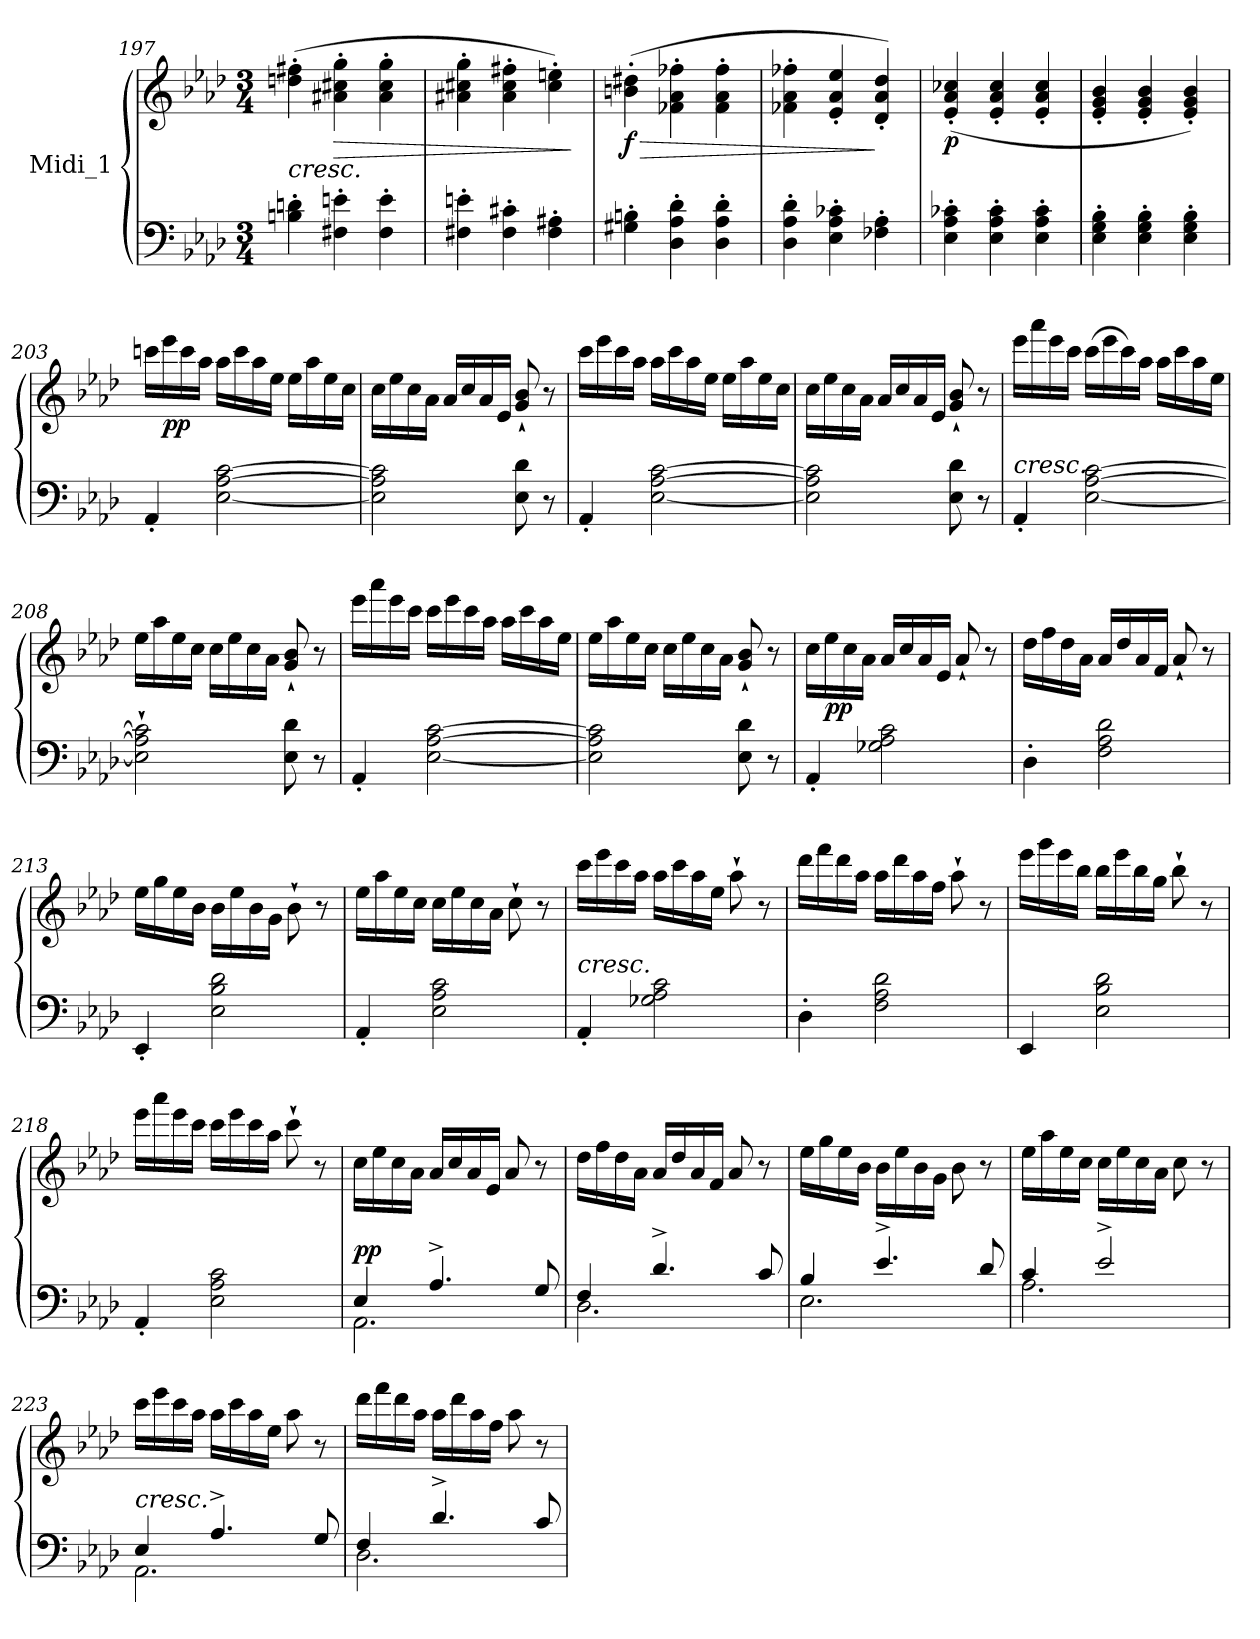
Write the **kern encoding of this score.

**kern	**kern	**dynam
*part1	*part1	*part1
*staff2	*staff1	*staff1/2
*I"Midi_1	*	*
*clefF4	*clefG2	*
*k[b-e-a-d-]	*k[b-e-a-d-]	*
*A-:	*A-:	*
*M3/4	*M3/4	*
=197	=197	=197
!	!	!LO:HP:b
4Bn\' 4dn\'	(>4ddn\' 4ff#X\'	<
!	!	!LO:HP:b
4F#X\' 4en\'	4a#X\' 4cc#X\' 4gg\'	>
4F#\' 4e\'	4a#\' 4cc#\' 4gg\'	[
=198	=198	=198
4F#X\' 4en\'	4a#X\' 4cc#X\' 4gg\'	.
4F#\' 4c#X\'	4a#\' 4cc#\' 4ff#X\'	.
4F#\' 4A#X\'	4cc#\' 4een\')	.
.	.	]
=199	=199	=199
!	!	!LO:HP:b
!	!	!LO:DY:n=1:b
4G#X\' 4Bn\'	(>4bn\' 4dd#X\'	> f
4D-i\' 4A-i\' 4d-i\'	4f-X\' 4a-i\' 4ff-X\'	.
4D-\' 4A-\' 4d-\'	4f-\' 4a-\' 4ff-\'	.
=200	=200	=200
4D-\' 4A-\' 4d-\'	4f-X\' 4a-\' 4ff-X\'	.
4E-\' 4A-\' 4c-X\'	4e-/' 4a-/' 4ee-/'	.
4F-X\' 4A-\'	4d-/' 4a-/' 4dd-/')	]
=201	=201	=201
!	!	!LO:DY:b
4E-\' 4A-\' 4c-X\'	(4e-/' 4a-/' 4cc-X/'	p
4E-\' 4A-\' 4c-\'	4e-/' 4a-/' 4cc-/'	.
4E-\' 4A-\' 4c-\'	4e-/' 4a-/' 4cc-/'	.
=202	=202	=202
4E-\' 4G\' 4B-\'	4e-/' 4g/' 4b-/'	.
4E-\' 4G\' 4B-\'	4e-/' 4g/' 4b-/'	.
4E-\' 4G\' 4B-\'	4e-/' 4g/' 4b-/')	.
!!LO:LB:g=z
=203	=203	=203
4AA-'/	16cccni\LL	.
!	!	!LO:DY:b
.	16eee-\	pp
.	16ccc\	.
.	16aa-\JJ	.
[2E-\ [2A-\ [2c\	16aa-\LL	.
.	16ccc\	.
.	16aa-\	.
.	16ee-\JJ	.
.	16ee-\LL	.
.	16aa-\	.
.	16ee-\	.
.	16cc\JJ	.
=204	=204	=204
2E-\] 2A-\] 2c\]	16cc\LL	.
.	16ee-\	.
.	16cc\	.
.	16a-\JJ	.
.	16a-/LL	.
.	16cc/	.
.	16a-/	.
.	16e-/JJ	.
8E-\ 8d-\	8g/` 8b-/`	.
8r	8r	.
=205	=205	=205
4AA-'/	16ccc\LL	.
.	16eee-\	.
.	16ccc\	.
.	16aa-\JJ	.
[2E-\ [2A-\ [2c\	16aa-\LL	.
.	16ccc\	.
.	16aa-\	.
.	16ee-\JJ	.
.	16ee-\LL	.
.	16aa-\	.
.	16ee-\	.
.	16cc\JJ	.
!!LO:LB:g=z
=206	=206	=206
2E-\] 2A-\] 2c\]	16cc\LL	.
.	16ee-\	.
.	16cc\	.
.	16a-\JJ	.
.	16a-/LL	.
.	16cc/	.
.	16a-/	.
.	16e-/JJ	.
8E-\ 8d-\	8g/` 8b-/`	.
8r	8r	.
!!LO:PB:g=z
=207	=207	=207
!LO:TX:a:i:t=cresc.	!	!
4AA-'/	16eee-\LL	.
.	16aaa-\	.
.	16eee-\	.
.	16ccc\JJ	.
[2E-\ [2A-\ [2c\	(16ccc\LL	.
.	16eee-\	.
.	16ccc\)	.
.	16aa-\JJ	.
.	16aa-\LL	.
.	16ccc\	.
.	16aa-\	.
.	16ee-\JJ	.
=208	=208	=208
2E-\]` 2A-\]` 2c\]`	16ee-\LL	.
.	16aa-\	.
.	16ee-\	.
.	16cc\JJ	.
.	16cc\LL	.
.	16ee-\	.
.	16cc\	.
.	16a-\JJ	.
8E-\ 8d-\	8g/` 8b-/`	.
8r	8r	.
=209	=209	=209
4AA-'/	16eee-\LL	.
.	16aaa-\	.
.	16eee-\	.
.	16ccc\JJ	.
[2E-\ [2A-\ [2c\	16ccc\LL	.
.	16eee-\	.
.	16ccc\	.
.	16aa-\JJ	.
.	16aa-\LL	.
.	16ccc\	.
.	16aa-\	.
.	16ee-\JJ	.
!!LO:LB:g=z
=210	=210	=210
2E-\] 2A-\] 2c\]	16ee-\LL	.
.	16aa-\	.
.	16ee-\	.
.	16cc\JJ	.
.	16cc\LL	.
.	16ee-\	.
.	16cc\	.
.	16a-\JJ	.
8E-\ 8d-\	8g/` 8b-/`	.
8r	8r	.
!!LO:LB:g=z
=211	=211	=211
4AA-'/	16cc\LL	.
!	!	!LO:DY:b
.	16ee-\	pp
.	16cc\	.
.	16a-\JJ	.
2G-X\ 2A-\ 2c\	16a-/LL	.
.	16cc/	.
.	16a-/	.
.	16e-/JJ	.
.	8a-`/	.
.	8r	.
=212	=212	=212
4D-'\	16dd-\LL	.
.	16ff\	.
.	16dd-\	.
.	16a-\JJ	.
2F\ 2A-\ 2d-\	16a-/LL	.
.	16dd-/	.
.	16a-/	.
.	16f/JJ	.
.	8a-`/	.
.	8r	.
=213	=213	=213
4EE-'/	16ee-\LL	.
.	16gg\	.
.	16ee-\	.
.	16b-\JJ	.
2E-\ 2B-\ 2d-\	16b-\LL	.
.	16ee-\	.
.	16b-\	.
.	16g\JJ	.
.	8b-`\	.
.	8r	.
=214	=214	=214
4AA-'/	16ee-\LL	.
.	16aa-\	.
.	16ee-\	.
.	16cc\JJ	.
2E-\ 2A-\ 2c\	16cc\LL	.
.	16ee-\	.
.	16cc\	.
.	16a-\JJ	.
.	8cc`\	.
.	8r	.
!!LO:LB:g=z
=215	=215	=215
!LO:TX:a:i:t=cresc.	!	!
4AA-'/	16ccc\LL	.
.	16eee-\	.
.	16ccc\	.
.	16aa-\JJ	.
2G-X\ 2A-\ 2c\	16aa-\LL	.
.	16ccc\	.
.	16aa-\	.
.	16ee-\JJ	.
.	8aa-`\	.
.	8r	.
=216	=216	=216
4D-'\	16ddd-\LL	.
.	16fff\	.
.	16ddd-\	.
.	16aa-\JJ	.
2F\ 2A-\ 2d-\	16aa-\LL	.
.	16ddd-\	.
.	16aa-\	.
.	16ff\JJ	.
.	8aa-`\	.
.	8r	.
=217	=217	=217
4EE-/	16eee-\LL	.
.	16ggg\	.
.	16eee-\	.
.	16bb-\JJ	.
2E-\ 2B-\ 2d-\	16bb-\LL	.
.	16eee-\	.
.	16bb-\	.
.	16gg\JJ	.
.	8bb-`\	.
.	8r	.
!!LO:LB:g=z
=218	=218	=218
4AA-'/	16eee-\LL	.
.	16aaa-\	.
.	16eee-\	.
.	16ccc\JJ	.
2E-\ 2A-\ 2c\	16ccc\LL	.
.	16eee-\	.
.	16ccc\	.
.	16aa-\JJ	.
.	8ccc`\	.
.	8r	.
!!LO:LB:g=z
=219	=219	=219
*^	*	*
!	!	!	!LO:DY:a=2
4E-/	2.AA-\	16cc\LL	pp
.	.	16ee-\	.
.	.	16cc\	.
.	.	16a-\JJ	.
4.A-^/	.	16a-/LL	.
.	.	16cc/	.
.	.	16a-/	.
.	.	16e-/JJ	.
.	.	8a-/	.
8G/	.	8r	.
=220	=220	=220	=220
4F/	2.D-\	16dd-\LL	.
.	.	16ff\	.
.	.	16dd-\	.
.	.	16a-\JJ	.
4.d-^/	.	16a-/LL	.
.	.	16dd-/	.
.	.	16a-/	.
.	.	16f/JJ	.
.	.	8a-/	.
8c/	.	8r	.
=221	=221	=221	=221
4B-/	2.E-\	16ee-\LL	.
.	.	16gg\	.
.	.	16ee-\	.
.	.	16b-\JJ	.
4.e-^/	.	16b-\LL	.
.	.	16ee-\	.
.	.	16b-\	.
.	.	16g\JJ	.
.	.	8b-\	.
8d-/	.	8r	.
=222	=222	=222	=222
4c/	2.A-\	16ee-\LL	.
.	.	16aa-\	.
.	.	16ee-\	.
.	.	16cc\JJ	.
2e-^/	.	16cc\LL	.
.	.	16ee-\	.
.	.	16cc\	.
.	.	16a-\JJ	.
.	.	8cc\	.
.	.	8r	.
!!LO:LB:g=z
=223	=223	=223	=223
!LO:TX:a:i:t=cresc.	!	!	!
4E-/	2.AA-\	16ccc\LL	.
.	.	16eee-\	.
.	.	16ccc\	.
.	.	16aa-\JJ	.
4.A-^/	.	16aa-\LL	.
.	.	16ccc\	.
.	.	16aa-\	.
.	.	16ee-\JJ	.
.	.	8aa-\	.
8G/	.	8r	.
=224	=224	=224	=224
4F/	2.D-\	16ddd-\LL	.
.	.	16fff\	.
.	.	16ddd-\	.
.	.	16aa-\JJ	.
4.d-^/	.	16aa-\LL	.
.	.	16ddd-\	.
.	.	16aa-\	.
.	.	16ff\JJ	.
.	.	8aa-\	.
8c/	.	8r	.
*v	*v	*	*
=	=	=
*-	*-	*-
